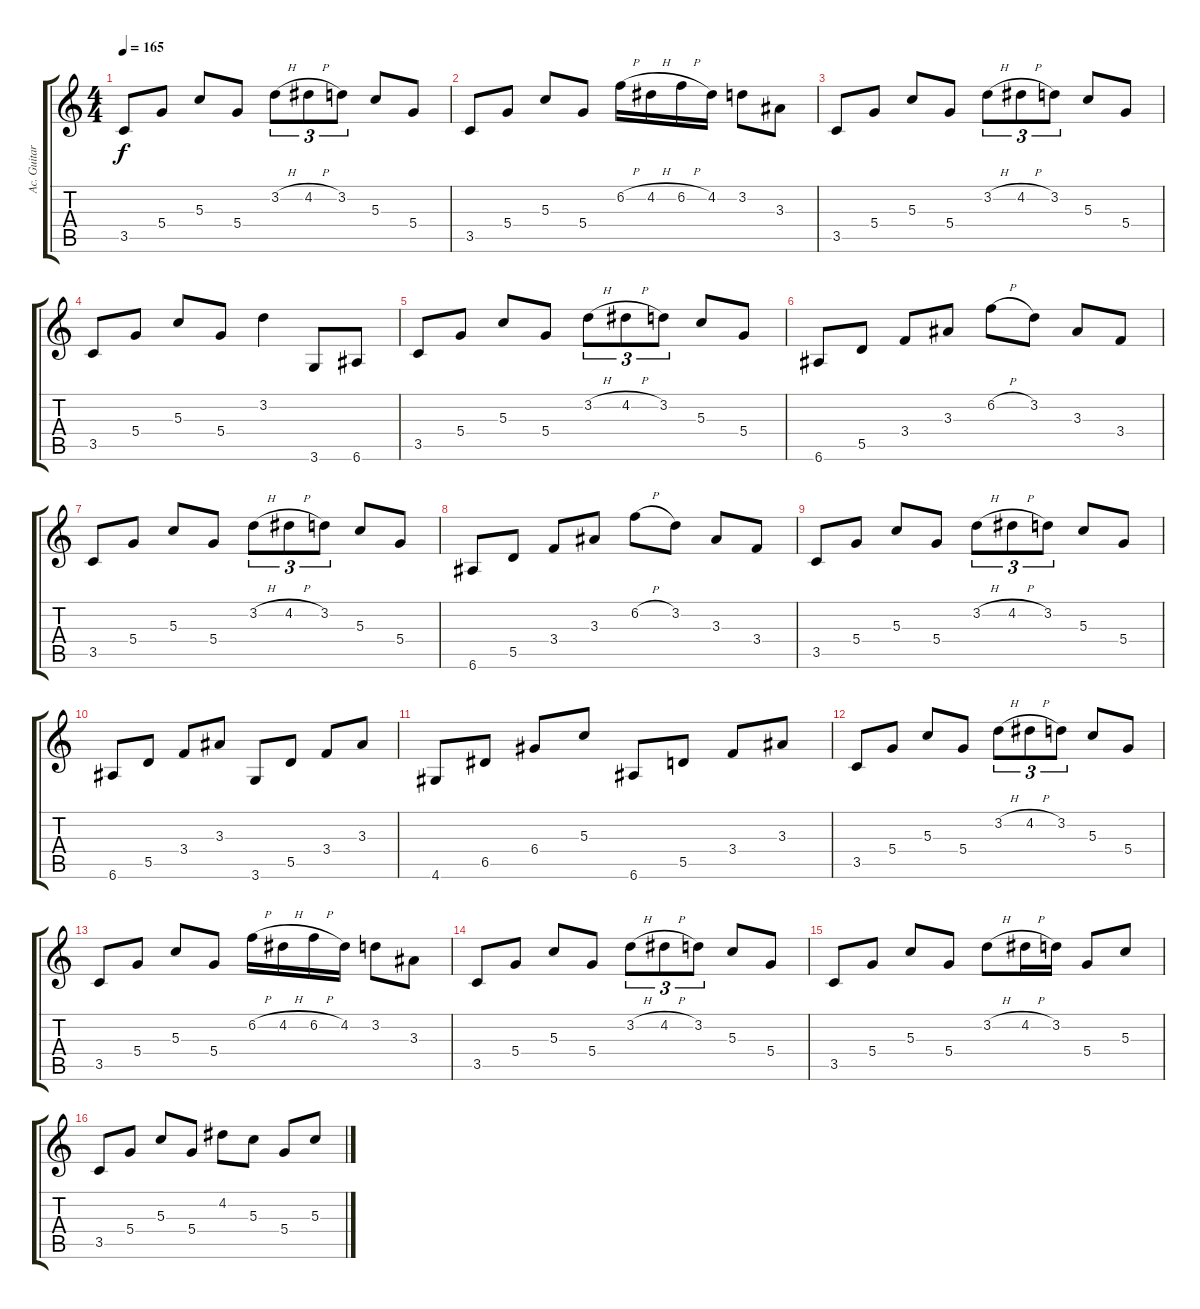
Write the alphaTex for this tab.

\track ("Ac. Guitar 2" "Ac. Guitar") {instrument acousticguitarsteel}
\staff {score tabs}
\tuning (E4 B3 G3 D3 A2 E2) {hide}
\ts (4 4)
\tempo 165
\clef g2
\ks c
3.5.8{dy f} 5.4.8 5.3.8 5.4.8 3.2{h}.8{tu (3 2)} 4.2{h}.8{tu (3 2)} 3.2.8{tu (3 2)} 5.3.8 5.4.8 |
3.5.8 5.4.8 5.3.8 5.4.8 6.2{h}.16 4.2{h}.16 6.2{h}.16 4.2.16 3.2.8 3.3.8 |
3.5.8 5.4.8 5.3.8 5.4.8 3.2{h}.8{tu (3 2)} 4.2{h}.8{tu (3 2)} 3.2.8{tu (3 2)} 5.3.8 5.4.8 |
3.5.8 5.4.8 5.3.8 5.4.8 3.2.4 3.6.8 6.6.8 |
3.5.8 5.4.8 5.3.8 5.4.8 3.2{h}.8{tu (3 2)} 4.2{h}.8{tu (3 2)} 3.2.8{tu (3 2)} 5.3.8 5.4.8 |
6.6.8 5.5.8 3.4.8 3.3.8 6.2{h}.8 3.2.8 3.3.8 3.4.8 |
3.5.8 5.4.8 5.3.8 5.4.8 3.2{h}.8{tu (3 2)} 4.2{h}.8{tu (3 2)} 3.2.8{tu (3 2)} 5.3.8 5.4.8 |
6.6.8 5.5.8 3.4.8 3.3.8 6.2{h}.8 3.2.8 3.3.8 3.4.8 |
3.5.8 5.4.8 5.3.8 5.4.8 3.2{h}.8{tu (3 2)} 4.2{h}.8{tu (3 2)} 3.2.8{tu (3 2)} 5.3.8 5.4.8 |
6.6.8 5.5.8 3.4.8 3.3.8 3.6.8 5.5.8 3.4.8 3.3.8 |
4.6.8 6.5.8 6.4.8 5.3.8 6.6.8 5.5.8 3.4.8 3.3.8 |
3.5.8 5.4.8 5.3.8 5.4.8 3.2{h}.8{tu (3 2)} 4.2{h}.8{tu (3 2)} 3.2.8{tu (3 2)} 5.3.8 5.4.8 |
3.5.8 5.4.8 5.3.8 5.4.8 6.2{h}.16 4.2{h}.16 6.2{h}.16 4.2.16 3.2.8 3.3.8 |
3.5.8 5.4.8 5.3.8 5.4.8 3.2{h}.8{tu (3 2)} 4.2{h}.8{tu (3 2)} 3.2.8{tu (3 2)} 5.3.8 5.4.8 |
3.5.8 5.4.8 5.3.8 5.4.8 3.2{h}.8 4.2{h}.16 3.2.16 5.4.8 5.3.8 |
3.5.8 5.4.8 5.3.8 5.4.8 4.2.8 5.3.8 5.4.8 5.3.8
